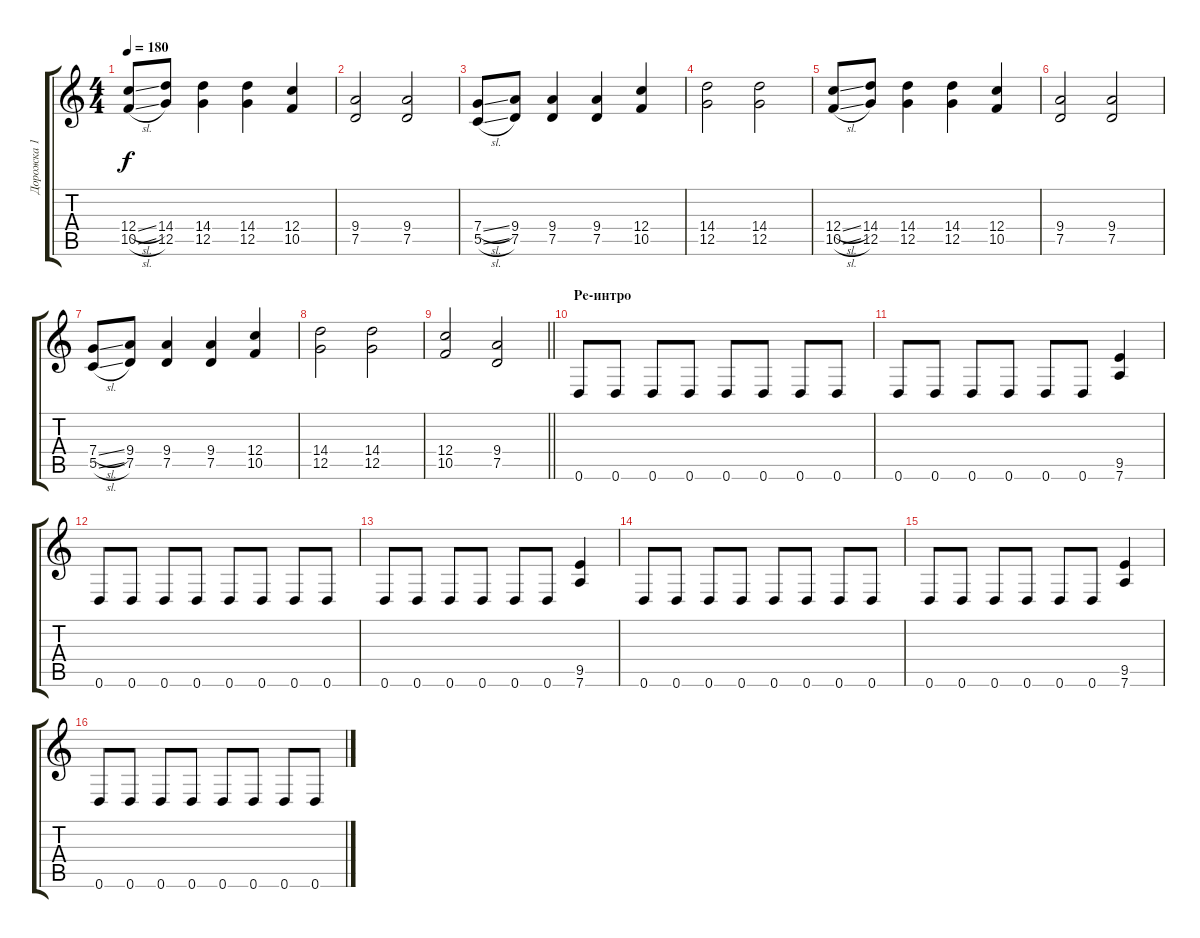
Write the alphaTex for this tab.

\track ("Дорожка 1" "Дорожка 1") {instrument distortionguitar}
\staff {score tabs}
\tuning (D4 A3 F3 C3 G2 D2) {hide}
\ts (4 4)
\tempo 180
\clef g2
\ks c
(12.4{sl} 10.5{sl}).8{dy f} (14.4 12.5).8 (14.4 12.5).4 (14.4 12.5).4 (12.4 10.5).4 |
(9.4 7.5).2 (9.4 7.5).2 |
(7.4{sl} 5.5{sl}).8 (9.4 7.5).8 (9.4 7.5).4 (9.4 7.5).4 (12.4 10.5).4 |
(14.4 12.5).2 (14.4 12.5).2 |
(12.4{sl} 10.5{sl}).8 (14.4 12.5).8 (14.4 12.5).4 (14.4 12.5).4 (12.4 10.5).4 |
(9.4 7.5).2 (9.4 7.5).2 |
(7.4{sl} 5.5{sl}).8 (9.4 7.5).8 (9.4 7.5).4 (9.4 7.5).4 (12.4 10.5).4 |
(14.4 12.5).2 (14.4 12.5).2 |
\barLineRight lightlight
(12.4 10.5).2 (9.4 7.5).2 |
\section ("" "Ре-интро")
0.6.8 0.6.8 0.6.8 0.6.8 0.6.8 0.6.8 0.6.8 0.6.8 |
0.6.8 0.6.8 0.6.8 0.6.8 0.6.8 0.6.8 (9.5 7.6).4 |
0.6.8 0.6.8 0.6.8 0.6.8 0.6.8 0.6.8 0.6.8 0.6.8 |
0.6.8 0.6.8 0.6.8 0.6.8 0.6.8 0.6.8 (9.5 7.6).4 |
0.6.8 0.6.8 0.6.8 0.6.8 0.6.8 0.6.8 0.6.8 0.6.8 |
0.6.8 0.6.8 0.6.8 0.6.8 0.6.8 0.6.8 (9.5 7.6).4 |
0.6.8 0.6.8 0.6.8 0.6.8 0.6.8 0.6.8 0.6.8 0.6.8
